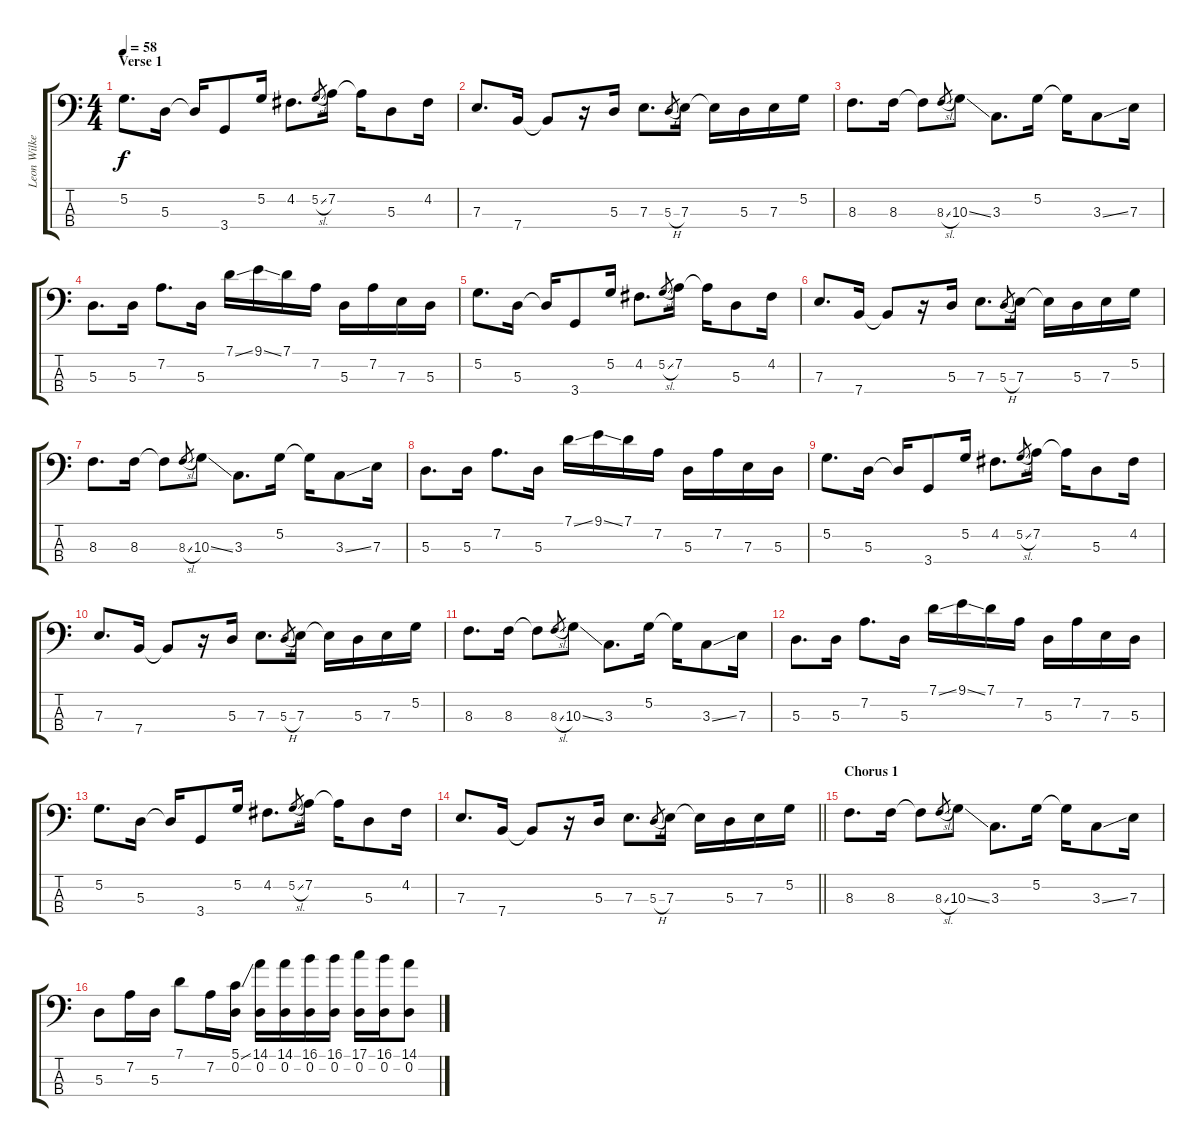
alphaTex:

\track ("Leon Wilkeson" "Leon Wilke") {instrument electricbassfinger}
\staff {score tabs}
\tuning (G2 D2 A1 E1) {hide}
\ts (4 4)
\section ("" "Verse 1")
\tempo 58
\clef f4
\ks c
5.2.8{d dy f} 5.3.16 5.3{t}.16 3.4.8 5.2.16 4.2.8{d} 5.2{sl}.8{gr} 7.2.16 7.2{t}.16 5.3.8 4.2.16 |
7.3.8{d} 7.4.16 7.4{t}.8 r.16 5.3.16 7.3.8{d} 5.3{h}.8{gr} 7.3.16 7.3{t}.16 5.3.16 7.3.16 5.2.16 |
8.3.8{d} 8.3.16 8.3{t}.8 8.3{sl}.8{gr} 10.3{ss}.8 3.3.8{d} 5.2.16 5.2{t}.16 3.3{ss}.8 7.3.16 |
5.3.8{d} 5.3.16 7.2.8{d} 5.3.16 7.1{ss}.16 9.1{ss}.16 7.1.16 7.2.16 5.3.16 7.2.16 7.3.16 5.3.16 |
5.2.8{d} 5.3.16 5.3{t}.16 3.4.8 5.2.16 4.2.8{d} 5.2{sl}.8{gr} 7.2.16 7.2{t}.16 5.3.8 4.2.16 |
7.3.8{d} 7.4.16 7.4{t}.8 r.16 5.3.16 7.3.8{d} 5.3{h}.8{gr} 7.3.16 7.3{t}.16 5.3.16 7.3.16 5.2.16 |
8.3.8{d} 8.3.16 8.3{t}.8 8.3{sl}.8{gr} 10.3{ss}.8 3.3.8{d} 5.2.16 5.2{t}.16 3.3{ss}.8 7.3.16 |
5.3.8{d} 5.3.16 7.2.8{d} 5.3.16 7.1{ss}.16 9.1{ss}.16 7.1.16 7.2.16 5.3.16 7.2.16 7.3.16 5.3.16 |
5.2.8{d} 5.3.16 5.3{t}.16 3.4.8 5.2.16 4.2.8{d} 5.2{sl}.8{gr} 7.2.16 7.2{t}.16 5.3.8 4.2.16 |
7.3.8{d} 7.4.16 7.4{t}.8 r.16 5.3.16 7.3.8{d} 5.3{h}.8{gr} 7.3.16 7.3{t}.16 5.3.16 7.3.16 5.2.16 |
8.3.8{d} 8.3.16 8.3{t}.8 8.3{sl}.8{gr} 10.3{ss}.8 3.3.8{d} 5.2.16 5.2{t}.16 3.3{ss}.8 7.3.16 |
5.3.8{d} 5.3.16 7.2.8{d} 5.3.16 7.1{ss}.16 9.1{ss}.16 7.1.16 7.2.16 5.3.16 7.2.16 7.3.16 5.3.16 |
5.2.8{d} 5.3.16 5.3{t}.16 3.4.8 5.2.16 4.2.8{d} 5.2{sl}.8{gr} 7.2.16 7.2{t}.16 5.3.8 4.2.16 |
\barLineRight lightlight
7.3.8{d} 7.4.16 7.4{t}.8 r.16 5.3.16 7.3.8{d} 5.3{h}.8{gr} 7.3.16 7.3{t}.16 5.3.16 7.3.16 5.2.16 |
\section ("" "Chorus 1")
8.3.8{d} 8.3.16 8.3{t}.8 8.3{sl}.8{gr} 10.3{ss}.8 3.3.8{d} 5.2.16 5.2{t}.16 3.3{ss}.8 7.3.16 |
5.3.8 7.2.16 5.3.16 7.1.8 7.2.16 (5.1{ss} 0.2).16 (14.1 0.2).16 (14.1 0.2).16 (16.1 0.2).16 (16.1 0.2).16 (17.1 0.2).16 (16.1 0.2).16 (14.1 0.2).8
